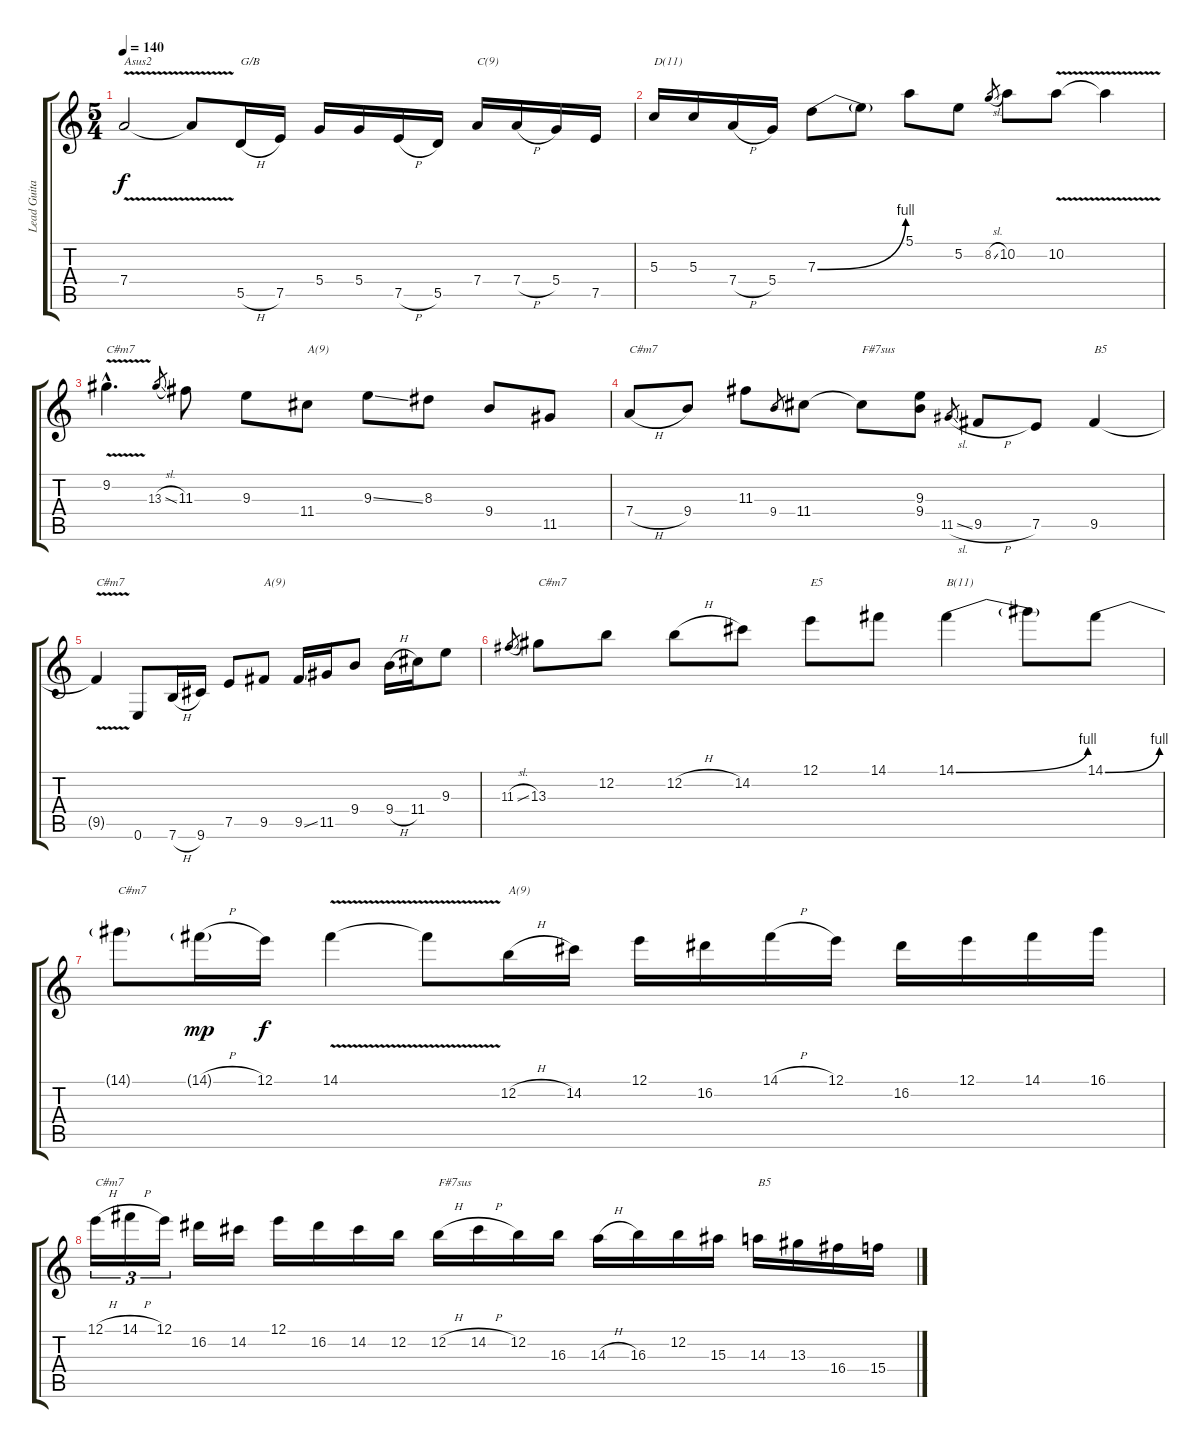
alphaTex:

\track ("Lead Guitar" "Lead Guita") {instrument overdrivenguitar}
\staff {score tabs}
\tuning (E4 B3 G3 D3 A2 E2) {hide}
\ts (5 4)
\tempo 140
\clef g2
\ks c
7.4{v}.2{txt "Asus2" dy f} 7.4{t}.8 5.5{h}.16{txt "G/B"} 7.5.16 5.4.16 5.4.16 7.5{h}.16 5.5.16 7.4.16{txt "C(9)"} 7.4{h}.16 5.4.16 7.5.16 |
5.3.16{txt "D(11)"} 5.3.16 7.4{h}.16 5.4.16 7.3{be (bend 0 0 60 4)}.8 7.3{t}.8 5.1.8 5.2.8 8.2{sl}.8{gr} 10.2.8 10.2{v}.8 10.2{t}.4 |
9.2{v hac}.4{d txt "C#m7"} 13.3{sl}.8{gr} 11.3.8 9.3.8 11.4.8{txt "A(9)"} 9.3{ss}.8 8.3.8 9.4.8 11.5.8 |
7.4{h}.8{txt "C#m7"} 9.4.8 11.3.8 9.4.8{gr} 11.4.8 11.4{t}.8{txt "F#7sus"} (9.3 9.4).8 11.5{sl}.8{gr} 9.5{h}.8 7.5.8 9.5.4{txt "B5"} |
9.5{v t}.4{txt "C#m7"} 0.6.8 7.6{h}.16 9.6.16 7.5.8 9.5.8{txt "A(9)"} 9.5{ss}.16 11.5.16 9.4.8 9.4{h}.16 11.4.16 9.3.8 |
11.3{sl}.8{gr} 13.3.8{txt "C#m7"} 12.2.8 12.2{h}.8 14.2.8 12.1.8{txt "E5"} 14.1.8 14.1{be (bend 0 0 60 4)}.4{txt "B(11)"} 14.1{t}.8 14.1{be (bend 0 0 60 4)}.8 |
14.1{t}.8{txt "C#m7"} 14.1{h g}.16{dy mp} 12.1.16{dy f} 14.1{v}.4 14.1{t}.8 12.2{h}.16{txt "A(9)"} 14.2.16 12.1.16 16.2.16 14.1{h}.16 12.1.16 16.2.16 12.1.16 14.1.16 16.1.16 |
12.1{h}.16{tu (3 2) txt "C#m7"} 14.1{h}.16{tu (3 2)} 12.1.16{tu (3 2)} 16.2.16 14.2.16 12.1.16 16.2.16 14.2.16 12.2.16 12.2{h}.16{txt "F#7sus"} 14.2{h}.16 12.2.16 16.3.16 14.3{h}.16 16.3.16 12.2.16 15.3.16 14.3.16{txt "B5"} 13.3.16 16.4.16 15.4.16
